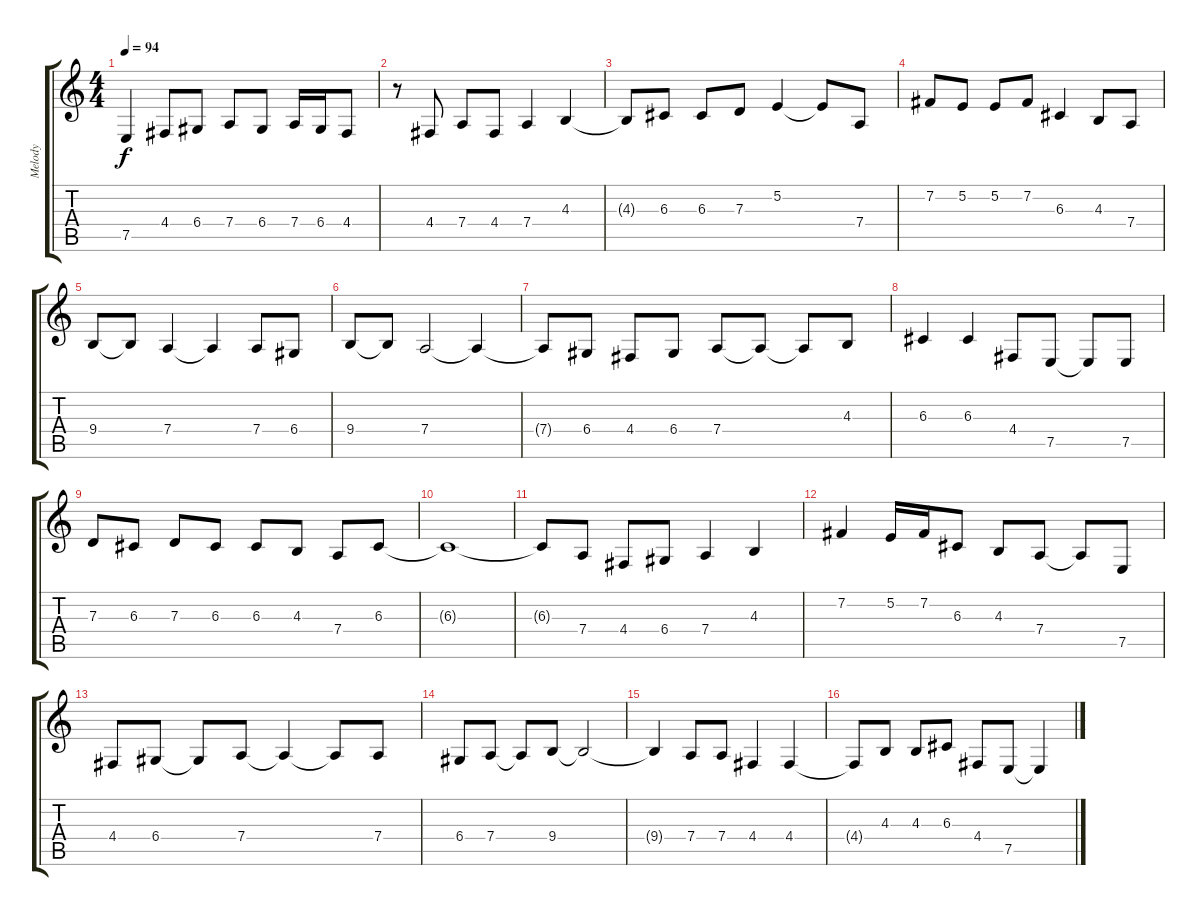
\track ("Melody" "Melody") {instrument sitar}
\staff {score tabs}
\tuning (E4 B3 G3 D3 A2 E2) {hide}
\ts (4 4)
\tempo 94
\clef g2
\ks c
7.5{t}.4{dy f} 4.4.8 6.4.8 7.4.8 6.4.8 7.4.16 6.4.16 4.4.8 |
r.8 4.4.8 7.4.8 4.4.8 7.4.4 4.3.4 |
4.3{t}.8 6.3.8 6.3.8 7.3.8 5.2.4 5.2{t}.8 7.4.8 |
7.2.8 5.2.8 5.2.8 7.2.8 6.3.4 4.3.8 7.4.8 |
9.4.8 9.4{t}.8 7.4.4 7.4{t}.4 7.4.8 6.4.8 |
9.4.8 9.4{t}.8 7.4.2 7.4{t}.4 |
7.4{t}.8 6.4.8 4.4.8 6.4.8 7.4.8 7.4{t}.8 7.4{t}.8 4.3.8 |
6.3.4 6.3.4 4.4.8 7.5.8 7.5{t}.8 7.5.8 |
7.3.8 6.3.8 7.3.8 6.3.8 6.3.8 4.3.8 7.4.8 6.3.8 |
6.3{t}.1 |
6.3{t}.8 7.4.8 4.4.8 6.4.8 7.4.4 4.3.4 |
7.2.4 5.2.16 7.2.16 6.3.8 4.3.8 7.4.8 7.4{t}.8 7.5.8 |
4.4.8 6.4.8 6.4{t}.8 7.4.8 7.4{t}.4 7.4{t}.8 7.4.8 |
6.4.8 7.4.8 7.4{t}.8 9.4.8 9.4{t}.2 |
9.4{t}.4 7.4.8 7.4.8 4.4.4 4.4.4 |
4.4{t}.8 4.3.8 4.3.8 6.3.8 4.4.8 7.5.8 7.5{t}.4
